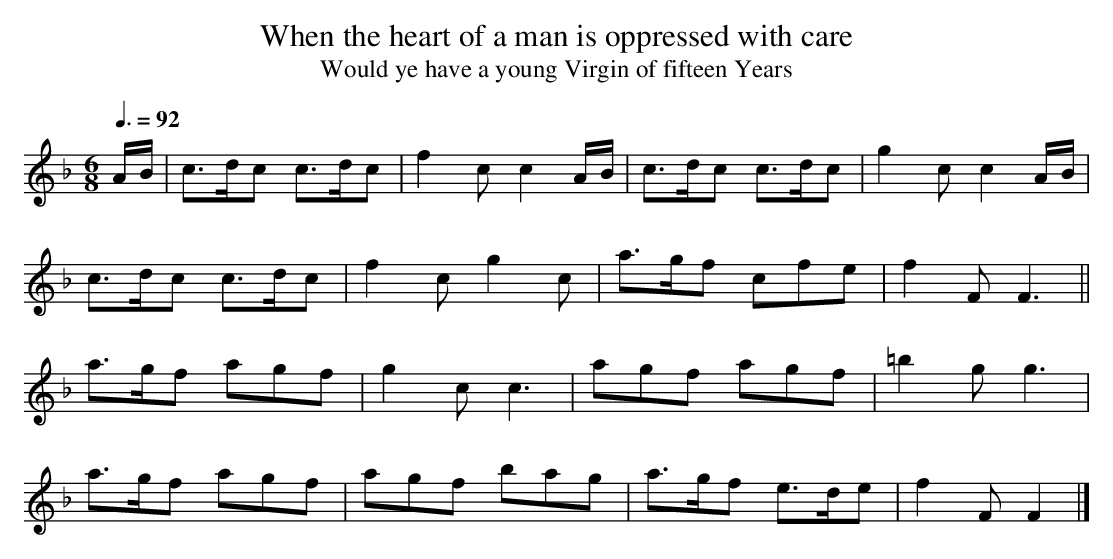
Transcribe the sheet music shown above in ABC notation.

X:1
T:When the heart of a man is oppressed with care
T:Would ye have a young Virgin of fifteen Years
M:6/8
L:1/8
Q:3/8=92
K:F
A/B/|c>dc c>dc|f2c c2A/B/|c>dc c>dc| g2c c2A/B/|
     c>dc c>dc|f2c g2c   |a>gf cfe | f2F F3   ||
     a>gf agf |g2c c3    |agf  agf |=b2g g3    |
     a>gf agf |agf bag   |a>gf e>de| f2F F2   |]
